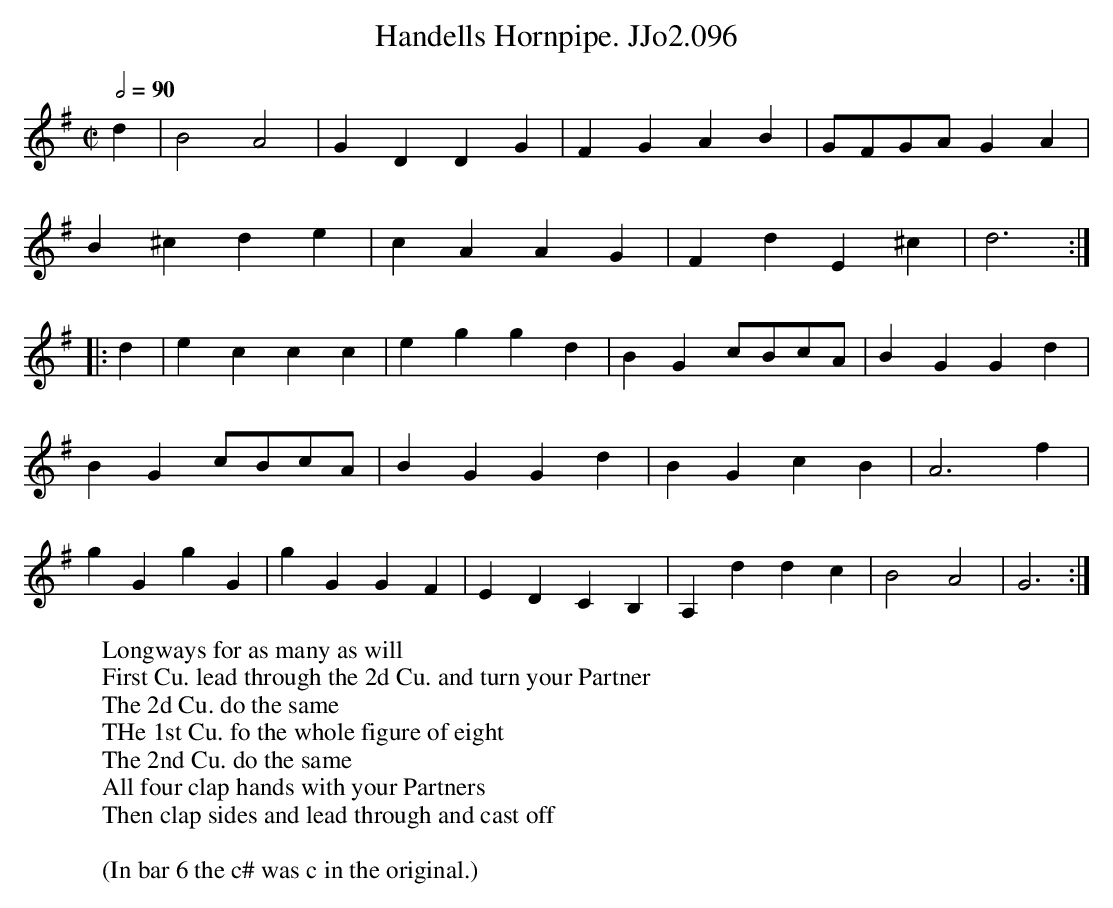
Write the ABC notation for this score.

X:1
T:Handells Hornpipe. JJo2.096
W:Longways for as many as will
M:C|
L:1/4
Q:1/2=90
K:G
d | B2A2 | GDDG | FGAB | G/F/G/A/GA |
B^cde | cAAG | FdE^c | d3 :|
|: d | eccc | eggd | BG c/B/c/A/ | BGGd |
BG c/B/c/A/ | BGGd | BGcB | A3 f |
gGgG | gGGF | EDCB, | A,ddc | B2A2 | G3 :|
W:First Cu. lead through the 2d Cu. and turn your Partner
W:The 2d Cu. do the same
W:THe 1st Cu. fo the whole figure of eight
W:The 2nd Cu. do the same
W:All four clap hands with your Partners
W:Then clap sides and lead through and cast off
W:
W:(In bar 6 the c# was c in the original.)
